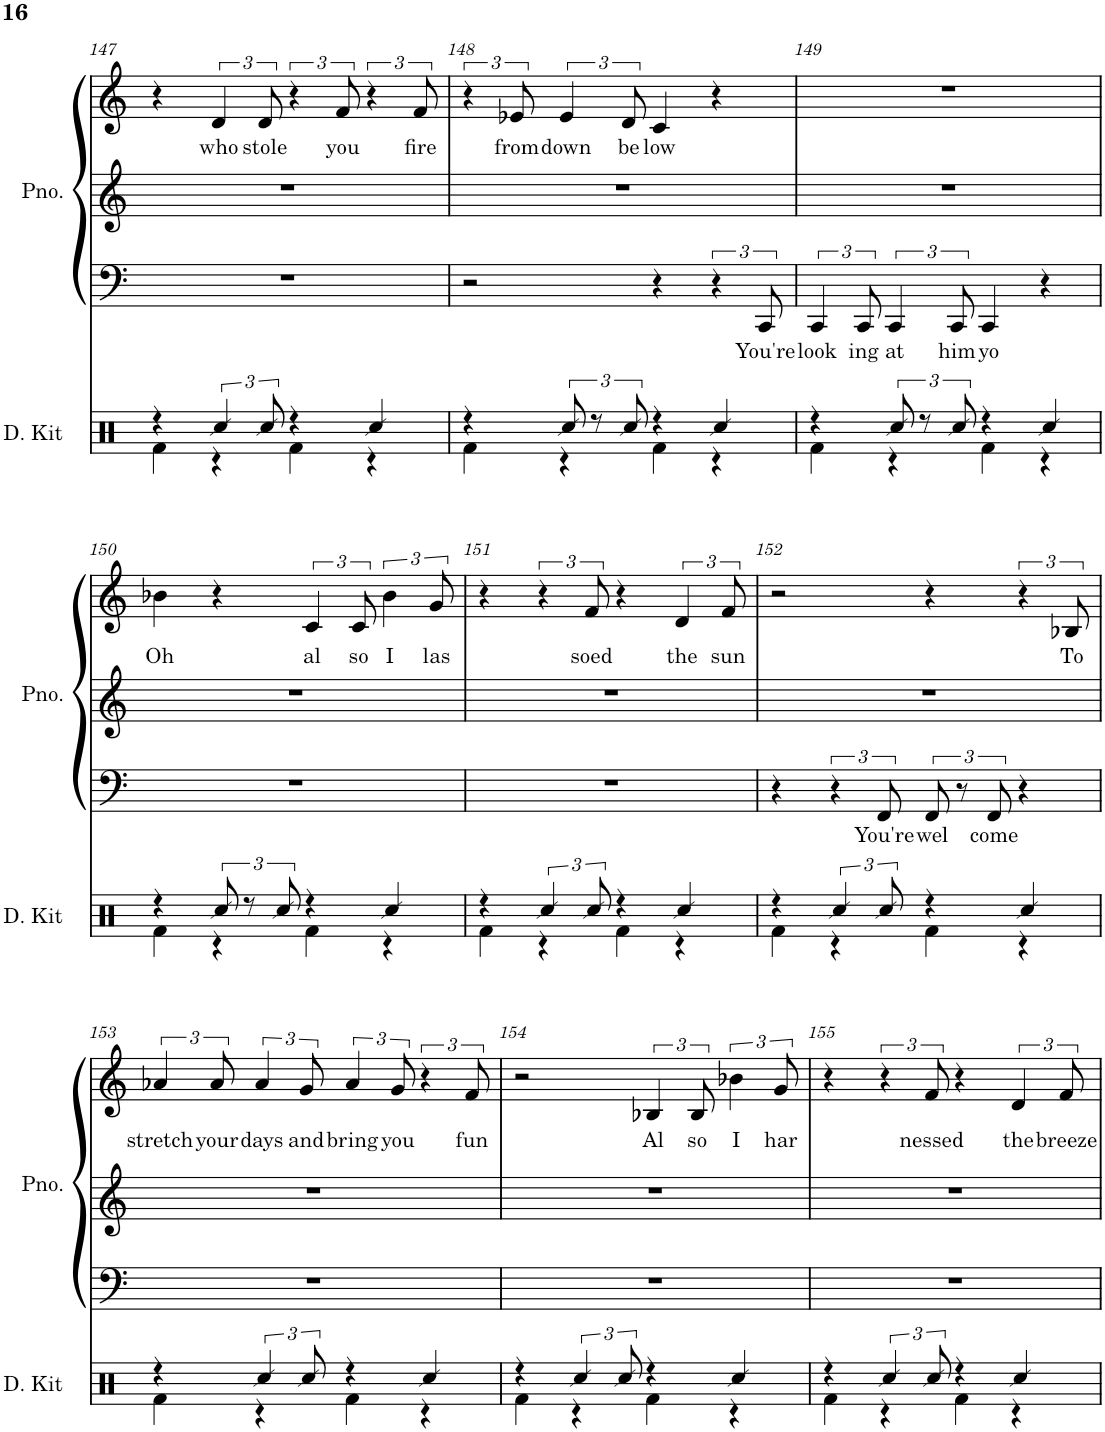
**kern	**kern	**text	**kern	**kern	**text
*part2	*part1	*part1	*part1	*part1	*part1
*staff4	*staff3	*staff3	*staff2	*staff1	*staff1
*I"Drum Kit	*I"Piano	*	*	*	*
*I'D. Kit	*I'Pno.	*	*	*	*
!!LO:PB:g=z
*clefX	*clefF4	*	*clefG2	*clefG2	*
*k[]	*k[]	*	*k[]	*k[]	*
*M4/4	*M4/4	*	*M4/4	*M4/4	*
=147	=147	=147	=147	=147	=147
*^	*	*	*	*	*
4r	4Rf\	1r	.	1r	4r	.
!	!	!	!	!	!	!LO:LY:b
6Rcc/	4r	.	.	.	6d/	who
!	!	!	!	!	!	!LO:LY:b
12Rcc/	.	.	.	.	12d/	stole
4r	4Rf\	.	.	.	6r	.
!	!	!	!	!	!	!LO:LY:b
.	.	.	.	.	12f/	you
4Rcc/	4r	.	.	.	6r	.
!	!	!	!	!	!	!LO:LY:b
.	.	.	.	.	12f/	fire
=148	=148	=148	=148	=148	=148	=148
4r	4Rf\	2r	.	1r	6r	.
!	!	!	!	!	!	!LO:LY:b
.	.	.	.	.	12e-X/	from
!	!	!	!	!	!	!LO:LY:b
12Rcc/	4r	.	.	.	6e-/	down
12r	.	.	.	.	.	.
!	!	!	!	!	!	!LO:LY:b
12Rcc/	.	.	.	.	12d/	be
!	!	!	!	!	!	!LO:LY:b
4r	4Rf\	4r	.	.	4c/	low
4Rcc/	4r	6r	.	.	4r	.
!	!	!	!LO:LY:b	!	!	!
.	.	12CC/	You're	.	.	.
=149	=149	=149	=149	=149	=149	=149
!	!	!	!LO:LY:b	!	!	!
4r	4Rf\	6CC/	look	1r	1r	.
!	!	!	!LO:LY:b	!	!	!
.	.	12CC/	ing	.	.	.
!	!	!	!LO:LY:b	!	!	!
12Rcc/	4r	6CC/	at	.	.	.
12r	.	.	.	.	.	.
!	!	!	!LO:LY:b	!	!	!
12Rcc/	.	12CC/	him	.	.	.
!	!	!	!LO:LY:b	!	!	!
4r	4Rf\	4CC/	yo	.	.	.
4Rcc/	4r	4r	.	.	.	.
!!LO:LB:g=z
=150	=150	=150	=150	=150	=150	=150
!	!	!	!	!	!	!LO:LY:b
4r	4Rf\	1r	.	1r	4b-X\	Oh
12Rcc/	4r	.	.	.	4r	.
12r	.	.	.	.	.	.
12Rcc/	.	.	.	.	.	.
!	!	!	!	!	!	!LO:LY:b
4r	4Rf\	.	.	.	6c/	al
!	!	!	!	!	!	!LO:LY:b
.	.	.	.	.	12c/	so
!	!	!	!	!	!	!LO:LY:b
4Rcc/	4r	.	.	.	6b-\	I
!	!	!	!	!	!	!LO:LY:b
.	.	.	.	.	12g/	las
=151	=151	=151	=151	=151	=151	=151
4r	4Rf\	1r	.	1r	4r	.
6Rcc/	4r	.	.	.	6r	.
!	!	!	!	!	!	!LO:LY:b
12Rcc/	.	.	.	.	12f/	soed
4r	4Rf\	.	.	.	4r	.
!	!	!	!	!	!	!LO:LY:b
4Rcc/	4r	.	.	.	6d/	the
!	!	!	!	!	!	!LO:LY:b
.	.	.	.	.	12f/	sun
=152	=152	=152	=152	=152	=152	=152
4r	4Rf\	4r	.	1r	2r	.
6Rcc/	4r	6r	.	.	.	.
!	!	!	!LO:LY:b	!	!	!
12Rcc/	.	12FF/	You're	.	.	.
!	!	!	!LO:LY:b	!	!	!
4r	4Rf\	12FF/	wel	.	4r	.
.	.	12r	.	.	.	.
!	!	!	!LO:LY:b	!	!	!
.	.	12FF/	come	.	.	.
4Rcc/	4r	4r	.	.	6r	.
!	!	!	!	!	!	!LO:LY:b
.	.	.	.	.	12B-X/	To
!!LO:LB:g=z
=153	=153	=153	=153	=153	=153	=153
!	!	!	!	!	!	!LO:LY:b
4r	4Rf\	1r	.	1r	6a-X/	stretch
!	!	!	!	!	!	!LO:LY:b
.	.	.	.	.	12a-/	your
!	!	!	!	!	!	!LO:LY:b
6Rcc/	4r	.	.	.	6a-/	days
!	!	!	!	!	!	!LO:LY:b
12Rcc/	.	.	.	.	12g/	and
!	!	!	!	!	!	!LO:LY:b
4r	4Rf\	.	.	.	6a-/	bring
!	!	!	!	!	!	!LO:LY:b
.	.	.	.	.	12g/	you
4Rcc/	4r	.	.	.	6r	.
!	!	!	!	!	!	!LO:LY:b
.	.	.	.	.	12f/	fun
=154	=154	=154	=154	=154	=154	=154
4r	4Rf\	1r	.	1r	2r	.
6Rcc/	4r	.	.	.	.	.
12Rcc/	.	.	.	.	.	.
!	!	!	!	!	!	!LO:LY:b
4r	4Rf\	.	.	.	6B-X/	Al
!	!	!	!	!	!	!LO:LY:b
.	.	.	.	.	12B-/	so
!	!	!	!	!	!	!LO:LY:b
4Rcc/	4r	.	.	.	6b-X\	I
!	!	!	!	!	!	!LO:LY:b
.	.	.	.	.	12g/	har
=155	=155	=155	=155	=155	=155	=155
4r	4Rf\	1r	.	1r	4r	.
6Rcc/	4r	.	.	.	6r	.
!	!	!	!	!	!	!LO:LY:b
12Rcc/	.	.	.	.	12f/	nessed
4r	4Rf\	.	.	.	4r	.
!	!	!	!	!	!	!LO:LY:b
4Rcc/	4r	.	.	.	6d/	the
!	!	!	!	!	!	!LO:LY:b
.	.	.	.	.	12f/	breeze
*v	*v	*	*	*	*	*
=	=	=	=	=	=
*-	*-	*-	*-	*-	*-
